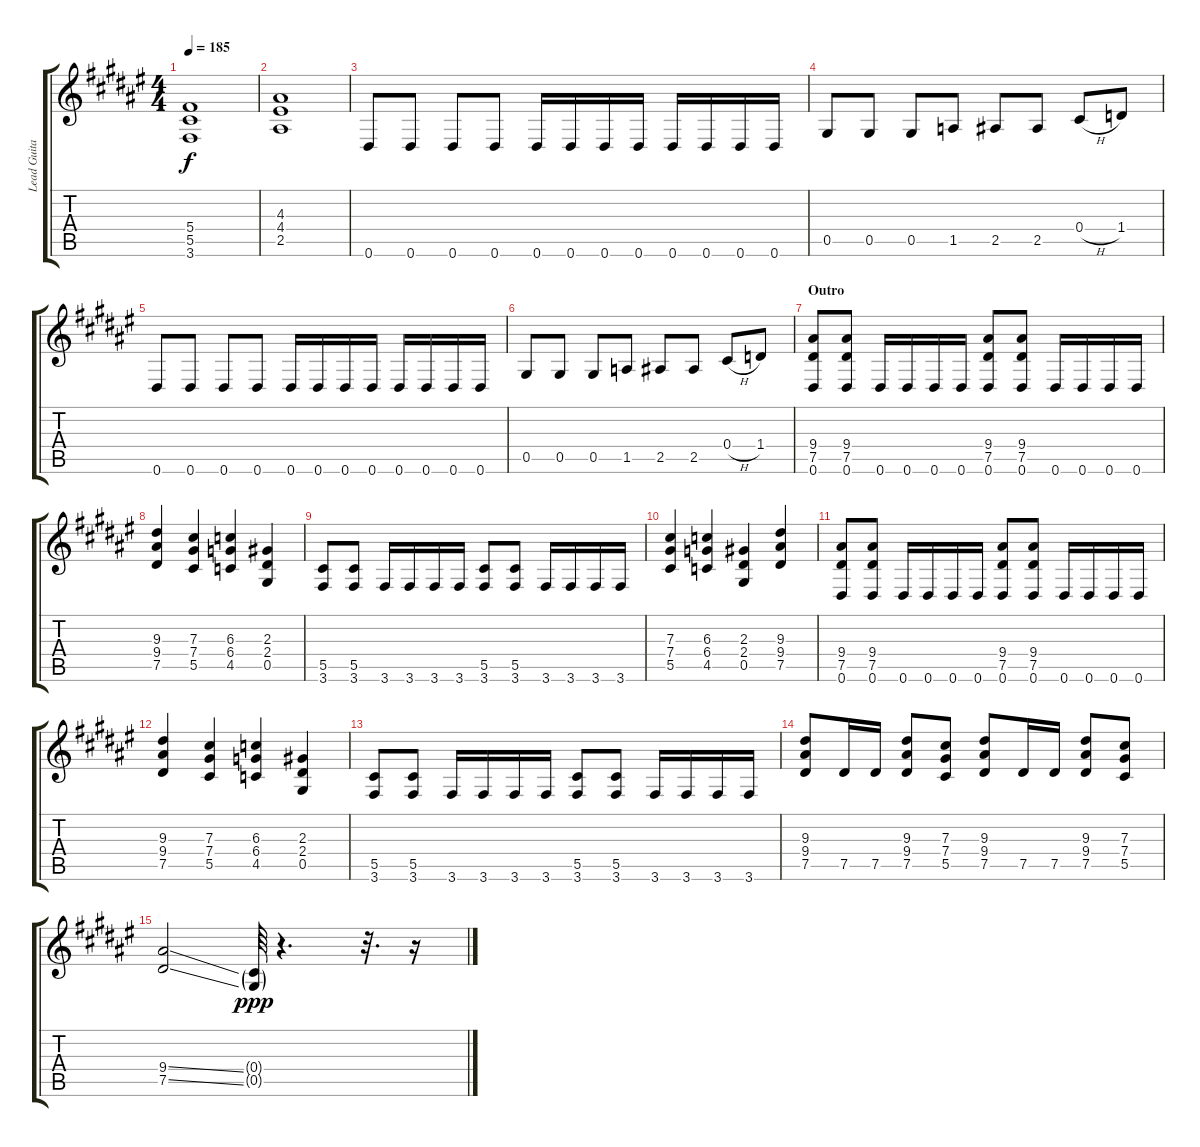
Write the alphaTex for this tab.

\track ("Lead Guitar" "Lead Guita") {instrument distortionguitar}
\staff {score tabs}
\tuning (Eb4 Bb3 Gb3 Db3 Ab2 Eb2) {hide}
\ts (4 4)
\tempo 185
\clef g2
\ks d#minor
(5.4 5.5 3.6).1{dy f} |
(4.3 4.4 2.5).1 |
0.6.8 0.6.8 0.6.8 0.6.8 0.6.16 0.6.16 0.6.16 0.6.16 0.6.16 0.6.16 0.6.16 0.6.16 |
0.5.8 0.5.8 0.5.8 1.5.8 2.5.8 2.5.8 0.4{h}.8 1.4.8 |
0.6.8 0.6.8 0.6.8 0.6.8 0.6.16 0.6.16 0.6.16 0.6.16 0.6.16 0.6.16 0.6.16 0.6.16 |
0.5.8 0.5.8 0.5.8 1.5.8 2.5.8 2.5.8 0.4{h}.8 1.4.8 |
\section ("" "Outro")
(9.4 7.5 0.6).8 (9.4 7.5 0.6).8 0.6.16 0.6.16 0.6.16 0.6.16 (9.4 7.5 0.6).8 (9.4 7.5 0.6).8 0.6.16 0.6.16 0.6.16 0.6.16 |
(9.3 9.4 7.5).4 (7.3 7.4 5.5).4 (6.3 6.4 4.5).4 (2.3 2.4 0.5).4 |
(5.5 3.6).8 (5.5 3.6).8 3.6.16 3.6.16 3.6.16 3.6.16 (5.5 3.6).8 (5.5 3.6).8 3.6.16 3.6.16 3.6.16 3.6.16 |
(7.3 7.4 5.5).4 (6.3 6.4 4.5).4 (2.3 2.4 0.5).4 (9.3 9.4 7.5).4 |
(9.4 7.5 0.6).8 (9.4 7.5 0.6).8 0.6.16 0.6.16 0.6.16 0.6.16 (9.4 7.5 0.6).8 (9.4 7.5 0.6).8 0.6.16 0.6.16 0.6.16 0.6.16 |
(9.3 9.4 7.5).4 (7.3 7.4 5.5).4 (6.3 6.4 4.5).4 (2.3 2.4 0.5).4 |
(5.5 3.6).8 (5.5 3.6).8 3.6.16 3.6.16 3.6.16 3.6.16 (5.5 3.6).8 (5.5 3.6).8 3.6.16 3.6.16 3.6.16 3.6.16 |
(9.3 9.4 7.5).8 7.5.16 7.5.16 (9.3 9.4 7.5).8 (7.3 7.4 5.5).8 (9.3 9.4 7.5).8 7.5.16 7.5.16 (9.3 9.4 7.5).8 (7.3 7.4 5.5).8 |
(9.4{ss} 7.5{ss}).2 (0.4{g} 0.5{g}).64{dy ppp} r.4{d} r.32{d} r.16
